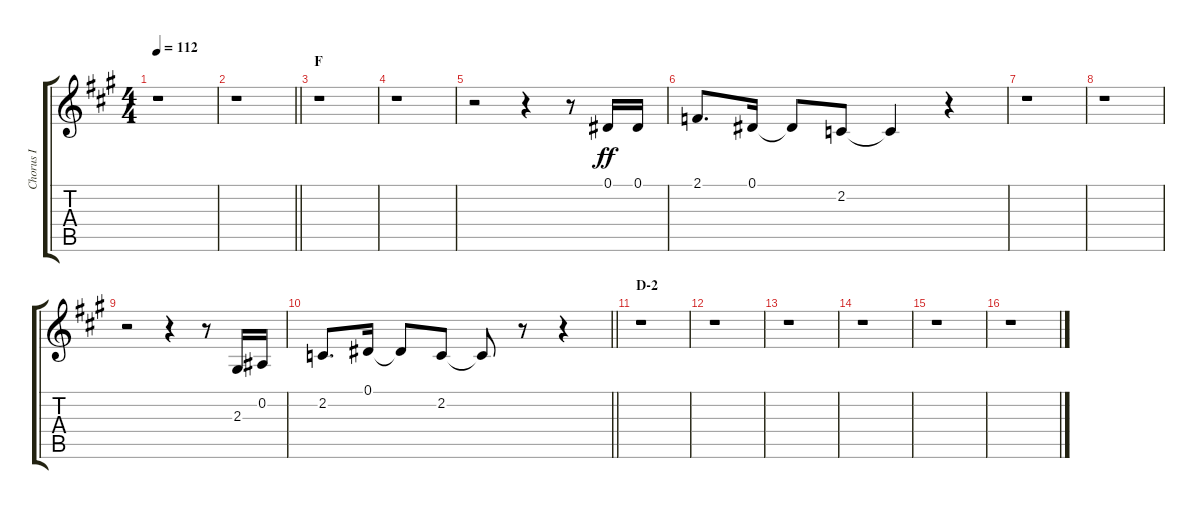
\track ("Chorus I" "Chorus I") {instrument voiceoohs}
\staff {score tabs}
\tuning (Eb4 Bb3 Gb3 Db3 Ab2 Eb2) {hide}
\ts (4 4)
\tempo 112
\clef g2
\ks a
r.1{dy ff} |
\barLineRight lightlight
r.1 |
\section ("" "F")
r.1 |
r.1 |
r.2 r.4 r.8 0.1.16 0.1.16 |
2.1.8{d} 0.1.16 0.1{t}.8 2.2.8 2.2{t}.4 r.4 |
r.1 |
r.1 |
r.2 r.4 r.8 2.3.16 0.2.16 |
\barLineRight lightlight
2.2.8{d} 0.1.16 0.1{t}.8 2.2.8 2.2{t}.8 r.8 r.4 |
\section ("" "D-2")
r.1 |
r.1 |
r.1 |
r.1 |
r.1 |
r.1
